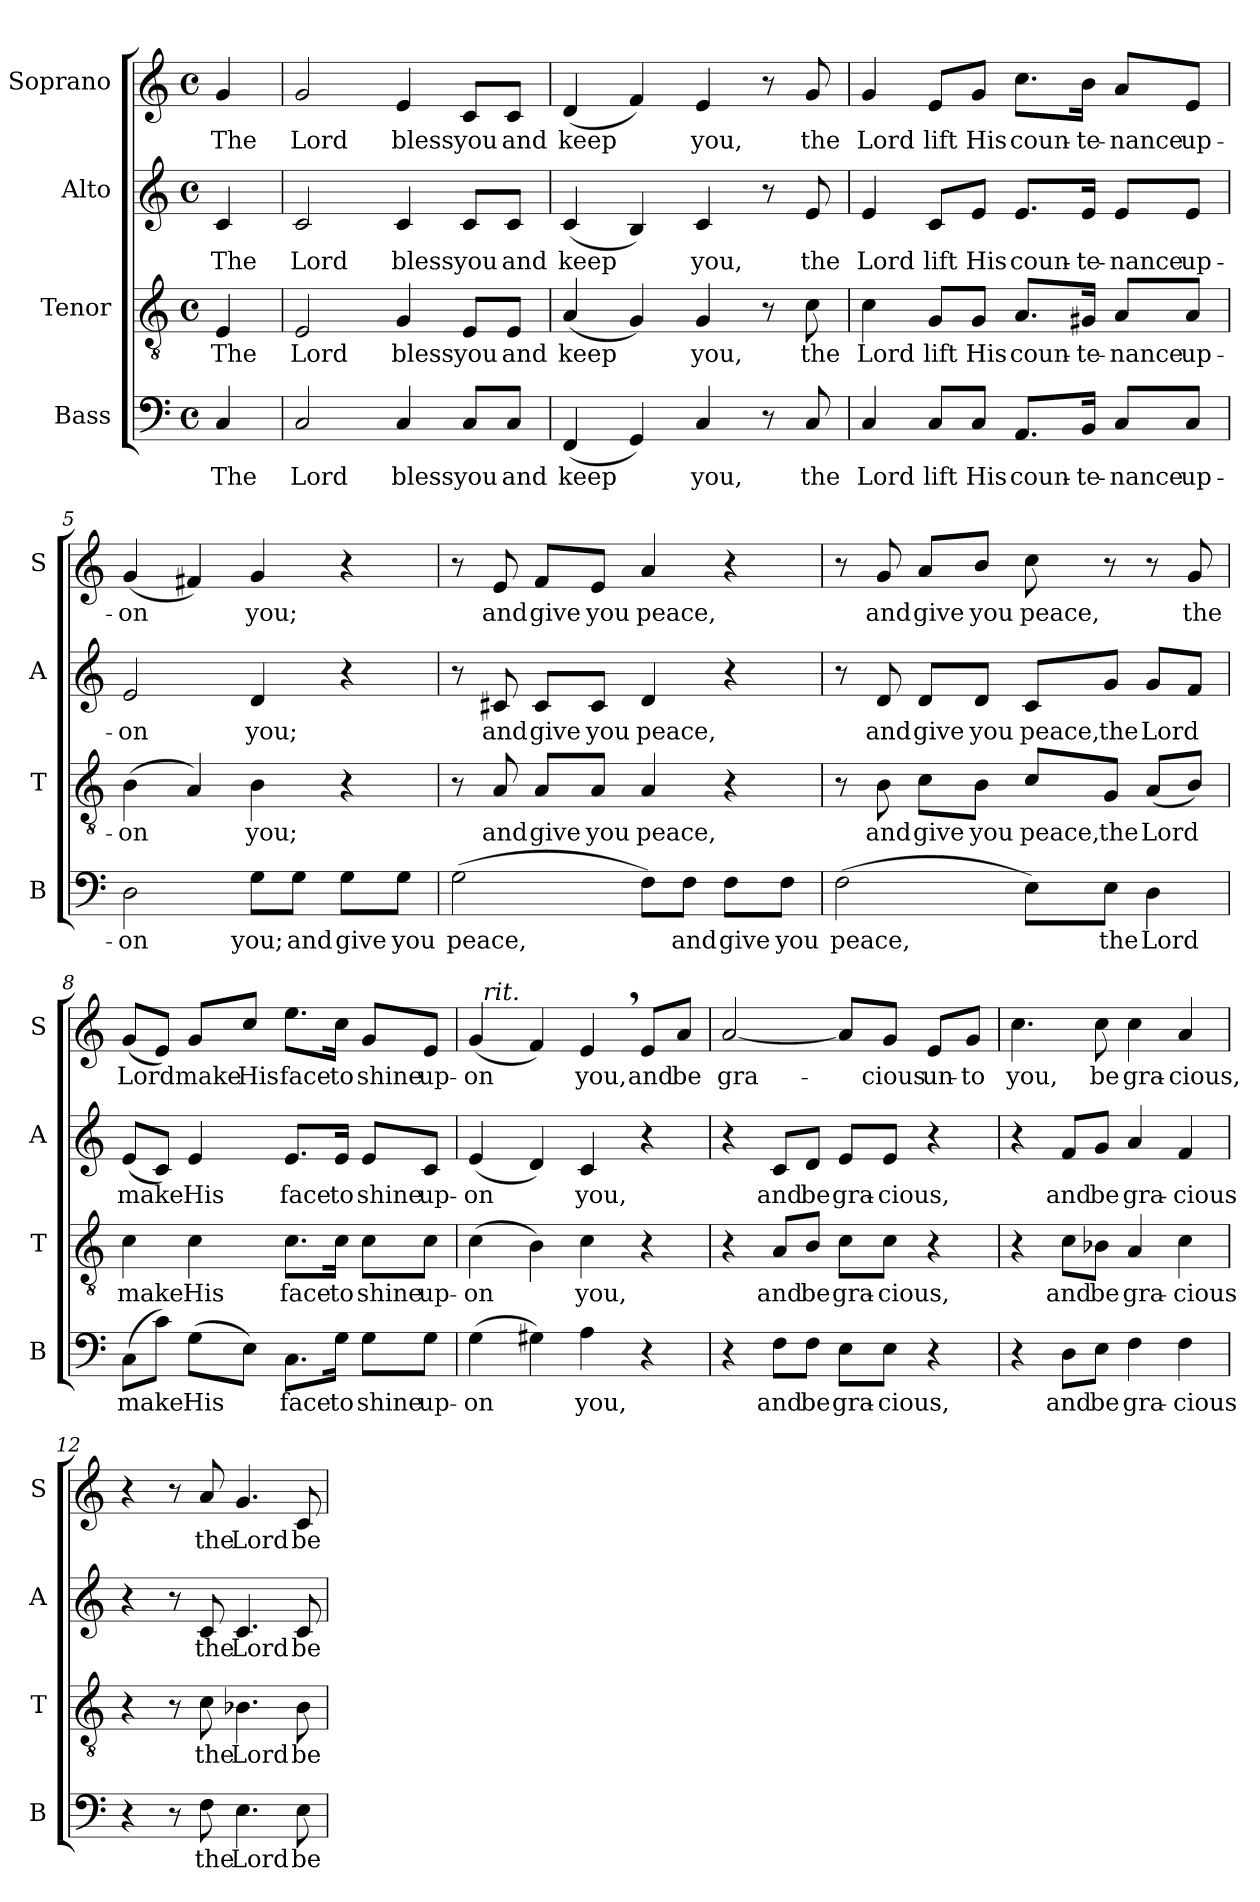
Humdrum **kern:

**kern	**text	**kern	**text	**kern	**text	**kern	**text
*part4	*part4	*part3	*part3	*part2	*part2	*part1	*part1
*staff4	*staff4	*staff3	*staff3	*staff2	*staff2	*staff1	*staff1
*I"Bass	*	*I"Tenor	*	*I"Alto	*	*I"Soprano	*
*I'B	*	*I'T	*	*I'A	*	*I'S	*
*clefF4	*	*clefGv2	*	*clefG2	*	*clefG2	*
*k[]	*	*k[]	*	*k[]	*	*k[]	*
*C:	*	*C:	*	*C:	*	*C:	*
*M4/4	*	*M4/4	*	*M4/4	*	*M4/4	*
*met(c)	*	*met(c)	*	*met(c)	*	*met(c)	*
=1	=1	=1	=1	=1	=1	=1	=1
4C/	The	4E/	The	4c/	The	4g/	The
=2	=2	=2	=2	=2	=2	=2	=2
2C/	Lord	2E/	Lord	2c/	Lord	2g/	Lord
4C/	bless	4G/	bless	4c/	bless	4e/	bless
8C/L	you	8E/L	you	8c/L	you	8c/L	you
8C/J	and	8E/J	and	8c/J	and	8c/J	and
=3	=3	=3	=3	=3	=3	=3	=3
(4FF/	keep	(4A/	keep	(4c/	keep	(4d/	keep
4GG/)	.	4G/)	.	4B/)	.	4f/)	.
4C/	you,	4G/	you,	4c/	you,	4e/	you,
8r	.	8r	.	8r	.	8r	.
8C/	the	8c\	the	8e/	the	8g/	the
=4	=4	=4	=4	=4	=4	=4	=4
4C/	Lord	4c\	Lord	4e/	Lord	4g/	Lord
8C/L	lift	8G/L	lift	8c/L	lift	8e/L	lift
8C/J	His	8G/J	His	8e/J	His	8g/J	His
8.AA/L	coun-	8.A/L	coun-	8.e/L	coun-	8.cc\L	coun-
16BB/Jk	-te-	16G#X/Jk	-te-	16e/Jk	-te-	16b\Jk	-te-
8C/L	-nance	8A/L	-nance	8e/L	-nance	8a/L	-nance
8C/J	up-	8A/J	up-	8e/J	up-	8e/J	up-
!!LO:LB:g=z
=5	=5	=5	=5	=5	=5	=5	=5
2D\	-on	(4B\	-on	2e/	-on	(4g/	-on
.	.	4A/)	.	.	.	4f#X/)	.
8G\L	you;	4B\	you;	4d/	you;	4g/	you;
8G\J	and	.	.	.	.	.	.
8G\L	give	4r	.	4r	.	4r	.
8G\J	you	.	.	.	.	.	.
=6	=6	=6	=6	=6	=6	=6	=6
(2G\	peace,	8r	.	8r	.	8r	.
.	.	8A/	and	8c#X/	and	8e/	and
.	.	8A/L	give	8c#/L	give	8f/L	give
.	.	8A/J	you	8c#/J	you	8e/J	you
8F\L)	.	4A/	peace,	4d/	peace,	4a/	peace,
8F\J	and	.	.	.	.	.	.
8F\L	give	4r	.	4r	.	4r	.
8F\J	you	.	.	.	.	.	.
=7	=7	=7	=7	=7	=7	=7	=7
(2F\	peace,	8r	.	8r	.	8r	.
.	.	8B\	and	8d/	and	8g/	and
.	.	8c\L	give	8d/L	give	8a/L	give
.	.	8B\J	you	8d/J	you	8b/J	you
8E\L)	.	8c/L	peace,	8c/L	peace,	8cc\	peace,
8E\J	the	8G/J	the	8g/J	the	8r	.
4D\	Lord	(8A/L	Lord	8g/L	Lord	8r	.
.	.	8B/J)	.	8f/J	.	8g/	the
!!LO:LB:g=z
=8	=8	=8	=8	=8	=8	=8	=8
(8C\L	make	4c\	make	(8e/L	make	(8g/L	Lord
8c\J)	.	.	.	8c/J)	.	8e/J)	.
(8G\L	His	4c\	His	4e/	His	8g/L	make
8E\J)	.	.	.	.	.	8cc/J	His
8.C\L	face	8.c\L	face	8.e/L	face	8.ee\L	face
16G\Jk	to	16c\Jk	to	16e/Jk	to	16cc\Jk	to
8G\L	shine	8c\L	shine	8e/L	shine	8g/L	shine
8G\J	up-	8c\J	up-	8c/J	up-	8e/J	up-
=9	=9	=9	=9	=9	=9	=9	=9
*	*	*	*	*	*	*^	*
(4G\	-on	(4c\	-on	(4e/	-on	(4g/	32ryy	-on
!	!	!	!	!	!	!	!LO:TX:a:i:t=rit.	!
.	.	.	.	.	.	.	2ryy	.
4G#X\)	.	4B\)	.	4d/)	.	4f/)	.	.
4A\	you,	4c\	you,	4c/	you,	4e,>/	.	you,
.	.	.	.	.	.	.	4...ryy	.
4r	.	4r	.	4r	.	8e/L	.	and
.	.	.	.	.	.	8a/J	.	be
*	*	*	*	*	*	*v	*v	*
=10	=10	=10	=10	=10	=10	=10	=10
4r	.	4r	.	4r	.	[2a/	gra-
8F\L	and	8A/L	and	8c/L	and	.	.
8F\J	be	8B/J	be	8d/J	be	.	.
8E\L	gra-	8c\L	gra-	8e/L	gra-	8a/L]	.
8E\J	-cious,	8c\J	-cious,	8e/J	-cious,	8g/J	-cious
4r	.	4r	.	4r	.	8e/L	un-
.	.	.	.	.	.	8g/J	-to
!!LO:PB:g=z
=11	=11	=11	=11	=11	=11	=11	=11
4r	.	4r	.	4r	.	4.cc\	you,
8D\L	and	8c\L	and	8f/L	and	.	.
8E\J	be	8B-X\J	be	8g/J	be	8cc\	be
4F\	gra-	4A/	gra-	4a/	gra-	4cc\	gra-
4F\	-cious	4c\	-cious	4f/	-cious	4a/	-cious,
=12	=12	=12	=12	=12	=12	=12	=12
4r	.	4r	.	4r	.	4r	.
8r	.	8r	.	8r	.	8r	.
8F\	the	8c\	the	8c/	the	8a/	the
4.E\	Lord	4.B-X\	Lord	4.c/	Lord	4.g/	Lord
8E\	be	8B-\	be	8c/	be	8c/	be
=	=	=	=	=	=	=	=
*-	*-	*-	*-	*-	*-	*-	*-
